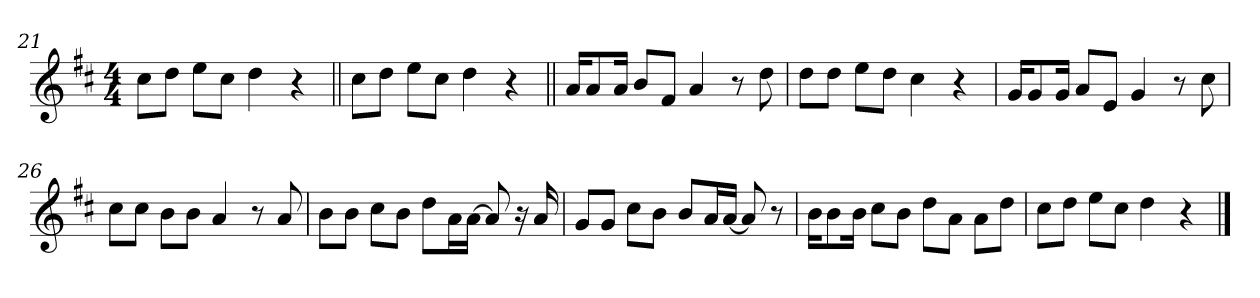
**kern
*part1
*staff1
*clefG2
*k[f#c#]
*D:
*M4/4
=21
8cc#\L
8dd\J
8ee\L
8cc#\J
4dd\
4r
!!LO:LB:g=z
=22||
8cc#\L
8dd\J
8ee\L
8cc#\J
4dd\
4r
=23||
16a/KL
8a/
16a/Jk
8b/L
8f#/J
4a/
8r
8dd\
=24
8dd\L
8dd\J
8ee\L
8dd\J
4cc#\
4r
=25
16g/KL
8g/
16g/Jk
8a/L
8e/J
4g/
8r
8cc#\
=26
8cc#\L
8cc#\J
8b\L
8b\J
4a/
8r
8a/
!!LO:LB:g=z
=27
8b\L
8b\J
8cc#\L
8b\J
8dd\L
16a\L
[16a\JJ
8a/]
16r
16a/
=28
8g/L
8g/J
8cc#\L
8b\J
8b/L
16a/L
[16a/JJ
8a/]
8r
=29
16b\KL
8b\
16b\Jk
8cc#\L
8b\J
8dd\L
8a\J
8a\L
8dd\J
=30
8cc#\L
8dd\J
8ee\L
8cc#\J
4dd\
4r
==
*-
